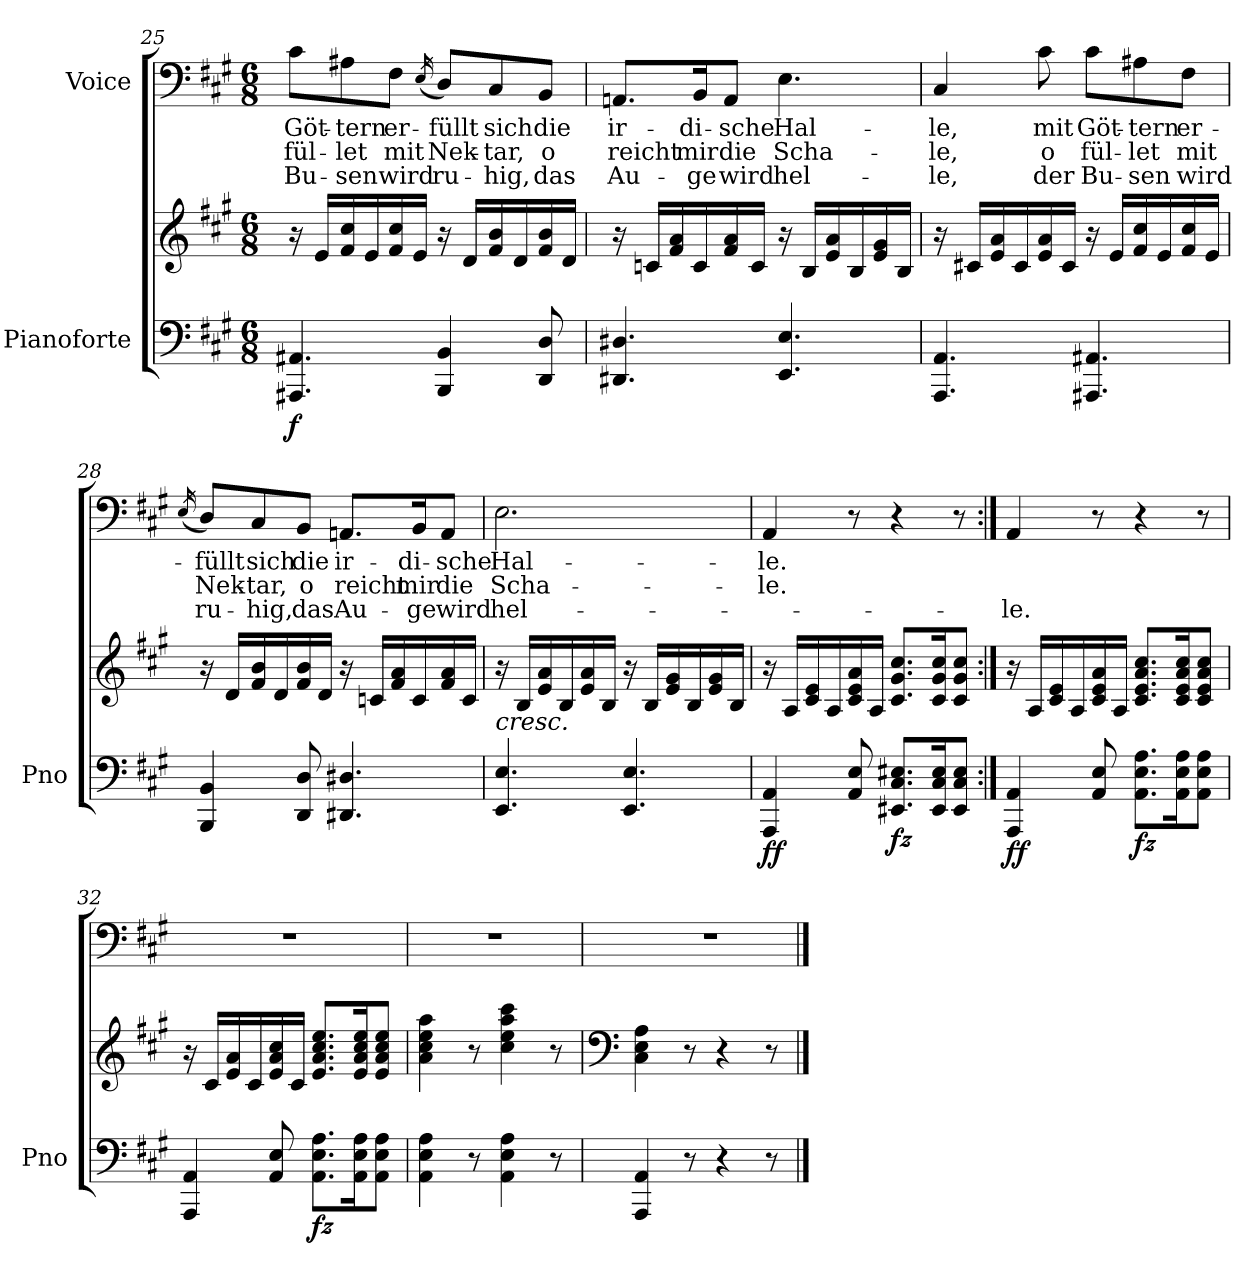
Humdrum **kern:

**kern	**kern	**dynam	**kern	**text	**text	**text
*part2	*part2	*part2	*part1	*part1	*part1	*part1
*staff3	*staff2	*staff2/3	*staff1	*staff1	*staff1	*staff1
*I"Pianoforte	*	*	*I"Voice	*	*	*
*I'Pno	*	*	*	*	*	*
!!LO:PB:g=z
*clefF4	*clefG2	*	*clefF4	*	*	*
*k[f#c#g#]	*k[f#c#g#]	*	*k[f#c#g#]	*	*	*
*M6/8	*M6/8	*	*M6/8	*	*	*
=25	=25	=25	=25	=25	=25	=25
!	!	!LO:DY:b=2	!	!LO:LY:b	!LO:LY:b	!LO:LY:b
4.AAA#X/ 4.AA#X/	16r	f	8c#\L	Göt-	fül-	Bu-
.	16e/LL	.	.	.	.	.
!	!	!	!	!LO:LY:b	!LO:LY:b	!LO:LY:b
.	16f#/ 16cc#/	.	8A#X\	-tern	-let	-sen
.	16e/	.	.	.	.	.
!	!	!	!	!LO:LY:b	!LO:LY:b	!LO:LY:b
.	16f#/ 16cc#/	.	8F#\J	er-	mit	wird
.	16e/JJ	.	.	.	.	.
.	.	.	(16qE/	.	.	.
!	!	!	!	!LO:LY:b	!LO:LY:b	!LO:LY:b
4BBB/ 4BB/	16r	.	8D/L)	-füllt	Nek-	ru-
.	16d/LL	.	.	.	.	.
!	!	!	!	!LO:LY:b	!LO:LY:b	!LO:LY:b
.	16f#/ 16b/	.	8C#/	sich	-tar,	-hig,
.	16d/	.	.	.	.	.
!	!	!	!	!LO:LY:b	!LO:LY:b	!LO:LY:b
8DD/ 8D/	16f#/ 16b/	.	8BB/J	die	o	das
.	16d/JJ	.	.	.	.	.
=26	=26	=26	=26	=26	=26	=26
!	!	!	!	!LO:LY:b	!LO:LY:b	!LO:LY:b
4.DD#X/ 4.D#X/	16r	.	8.AAn/L	ir-	reicht	Au-
.	16cn/LL	.	.	.	.	.
.	16f#/ 16a/	.	.	.	.	.
!	!	!	!	!LO:LY:b	!LO:LY:b	!LO:LY:b
.	16c/	.	16BB/K	-di-	mir	-ge
!	!	!	!	!LO:LY:b	!LO:LY:b	!LO:LY:b
.	16f#/ 16a/	.	8AA/J	-sche	die	wird
.	16c/JJ	.	.	.	.	.
!	!	!	!	!LO:LY:b	!LO:LY:b	!LO:LY:b
4.EE/ 4.E/	16r	.	4.E\	Hal-	Scha-	hel-
.	16B/LL	.	.	.	.	.
.	16e/ 16a/	.	.	.	.	.
.	16B/	.	.	.	.	.
.	16e/ 16g#/	.	.	.	.	.
.	16B/JJ	.	.	.	.	.
!!LO:LB:g=z
=27	=27	=27	=27	=27	=27	=27
!	!	!	!	!LO:LY:b	!LO:LY:b	!LO:LY:b
4.AAA/ 4.AA/	16r	.	4C#/	-le,	-le,	-le,
.	16c#X/LL	.	.	.	.	.
.	16e/ 16a/	.	.	.	.	.
.	16c#/	.	.	.	.	.
!	!	!	!	!LO:LY:b	!LO:LY:b	!LO:LY:b
.	16e/ 16a/	.	8c#\	mit	o	der
.	16c#/JJ	.	.	.	.	.
!	!	!	!	!LO:LY:b	!LO:LY:b	!LO:LY:b
4.AAA#X/ 4.AA#X/	16r	.	8c#\L	Göt-	fül-	Bu-
.	16e/LL	.	.	.	.	.
!	!	!	!	!LO:LY:b	!LO:LY:b	!LO:LY:b
.	16f#/ 16cc#/	.	8A#X\	-tern	-let	-sen
.	16e/	.	.	.	.	.
!	!	!	!	!LO:LY:b	!LO:LY:b	!LO:LY:b
.	16f#/ 16cc#/	.	8F#\J	er-	mit	wird
.	16e/JJ	.	.	.	.	.
=28	=28	=28	=28	=28	=28	=28
.	.	.	(16qE/	.	.	.
!	!	!	!	!LO:LY:b	!LO:LY:b	!LO:LY:b
4BBB/ 4BB/	16r	.	8D/L)	-füllt	Nek-	ru-
.	16d/LL	.	.	.	.	.
!	!	!	!	!LO:LY:b	!LO:LY:b	!LO:LY:b
.	16f#/ 16b/	.	8C#/	sich	-tar,	-hig,
.	16d/	.	.	.	.	.
!	!	!	!	!LO:LY:b	!LO:LY:b	!LO:LY:b
8DD/ 8D/	16f#/ 16b/	.	8BB/J	die	o	das
.	16d/JJ	.	.	.	.	.
!	!	!	!	!LO:LY:b	!LO:LY:b	!LO:LY:b
4.DD#X/ 4.D#X/	16r	.	8.AAn/L	ir-	reicht	Au-
.	16cn/LL	.	.	.	.	.
.	16f#/ 16a/	.	.	.	.	.
!	!	!	!	!LO:LY:b	!LO:LY:b	!LO:LY:b
.	16c/	.	16BB/K	-di-	mir	-ge
!	!	!	!	!LO:LY:b	!LO:LY:b	!LO:LY:b
.	16f#/ 16a/	.	8AA/J	-sche	die	wird
.	16c/JJ	.	.	.	.	.
!!LO:LB:g=z
=29	=29	=29	=29	=29	=29	=29
!LO:TX:a:i:t=cresc.	!	!	!	!	!	!
!	!	!	!	!LO:LY:b	!LO:LY:b	!LO:LY:b
4.EE/ 4.E/	16r	.	2.E\	Hal-	Scha-	hel-
.	16B/LL	.	.	.	.	.
.	16e/ 16a/	.	.	.	.	.
.	16B/	.	.	.	.	.
.	16e/ 16a/	.	.	.	.	.
.	16B/JJ	.	.	.	.	.
4.EE/ 4.E/	16r	.	.	.	.	.
.	16B/LL	.	.	.	.	.
.	16e/ 16g#/	.	.	.	.	.
.	16B/	.	.	.	.	.
.	16e/ 16g#/	.	.	.	.	.
.	16B/JJ	.	.	.	.	.
=30	=30	=30	=30	=30	=30	=30
!	!	!LO:DY:b=2	!	!LO:LY:b	!LO:LY:b	!
4AAA/ 4AA/	16r	ff	4AA/	-le.	-le.	.
.	16A/LL	.	.	.	.	.
.	16c#/ 16e/	.	.	.	.	.
.	16A/	.	.	.	.	.
8AA/ 8E/	16c#/ 16e/ 16a/	.	8r	.	.	.
.	16A/JJ	.	.	.	.	.
!	!	!LO:DY:b=2	!	!	!	!
8.EE#X/ 8.C#/ 8.E#X/L	8.c#/ 8.g#/ 8.cc#/L	fz	4r	.	.	.
16EE#/ 16C#/ 16E#/K	16c#/ 16g#/ 16cc#/K	.	.	.	.	.
8EE#/ 8C#/ 8E#/J	8c#/ 8g#/ 8cc#/J	.	8r	.	.	.
=31:|!	=31:|!	=31:|!	=31:|!	=31:|!	=31:|!	=31:|!
!	!	!LO:DY:b=2	!	!	!	!LO:LY:b
4AAA/ 4AA/	16r	ff	4AA/	.	.	-le.
.	16A/LL	.	.	.	.	.
.	16c#/ 16e/	.	.	.	.	.
.	16A/	.	.	.	.	.
8AA/ 8E/	16c#/ 16e/ 16a/	.	8r	.	.	.
.	16A/JJ	.	.	.	.	.
!	!	!LO:DY:b=2	!	!	!	!
8.AA\ 8.E\ 8.A\L	8.c#/ 8.e/ 8.a/ 8.cc#/L	fz	4r	.	.	.
16AA\ 16E\ 16A\K	16c#/ 16e/ 16a/ 16cc#/K	.	.	.	.	.
8AA\ 8E\ 8A\J	8c#/ 8e/ 8a/ 8cc#/J	.	8r	.	.	.
!!LO:LB:g=z
=32	=32	=32	=32	=32	=32	=32
4AAA/ 4AA/	16r	.	2.r	.	.	.
.	16c#/LL	.	.	.	.	.
.	16e/ 16a/	.	.	.	.	.
.	16c#/	.	.	.	.	.
8AA/ 8E/	16e/ 16a/ 16cc#/	.	.	.	.	.
.	16c#/JJ	.	.	.	.	.
!	!	!LO:DY:b=2	!	!	!	!
8.AA\ 8.E\ 8.A\L	8.e/ 8.a/ 8.cc#/ 8.ee/L	fz	.	.	.	.
16AA\ 16E\ 16A\K	16e/ 16a/ 16cc#/ 16ee/K	.	.	.	.	.
8AA\ 8E\ 8A\J	8e/ 8a/ 8cc#/ 8ee/J	.	.	.	.	.
=33	=33	=33	=33	=33	=33	=33
4AA\ 4E\ 4A\	4a\ 4cc#\ 4ee\ 4aa\	.	2.r	.	.	.
8r	8r	.	.	.	.	.
4AA\ 4E\ 4A\	4cc#\ 4ee\ 4aa\ 4ccc#\	.	.	.	.	.
8r	8r	.	.	.	.	.
=34	=34	=34	=34	=34	=34	=34
*	*clefF4	*	*	*	*	*
4AAA/ 4AA/	4C#\ 4E\ 4A\	.	2.r	.	.	.
8r	8r	.	.	.	.	.
4r	4r	.	.	.	.	.
8r	8r	.	.	.	.	.
==	==	==	==	==	==	==
*-	*-	*-	*-	*-	*-	*-
